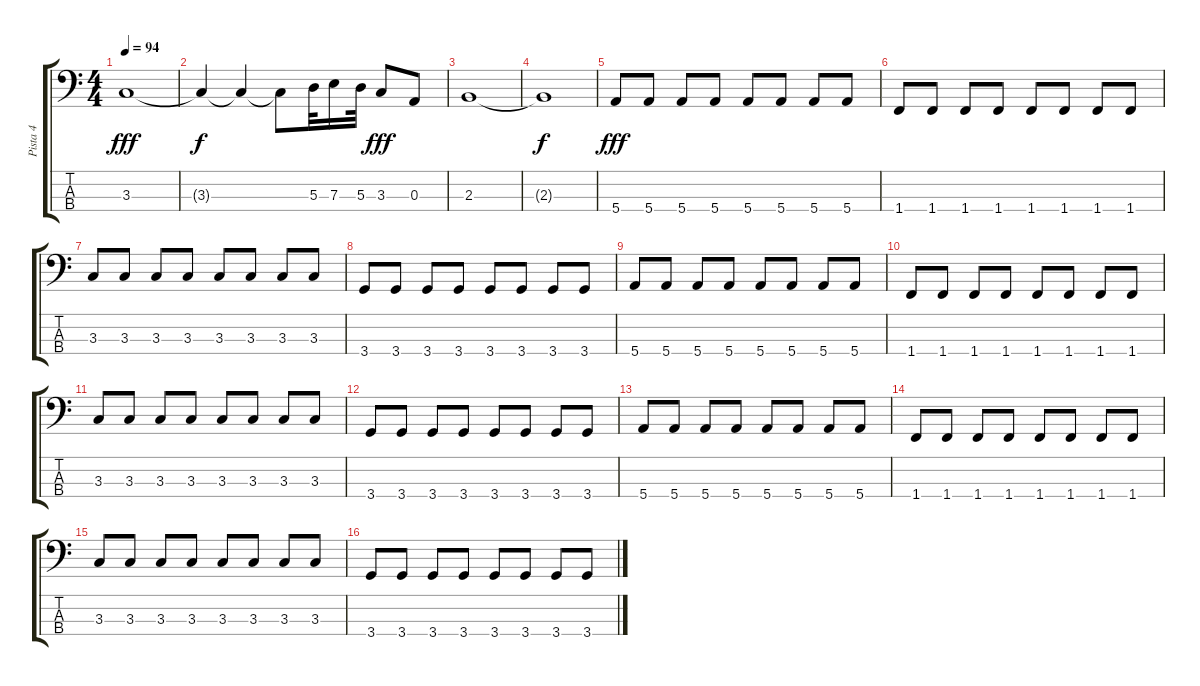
\track ("Pista 4" "Pista 4") {instrument electricbassfinger}
\staff {score tabs}
\tuning (G2 D2 A1 E1) {hide}
\ts (4 4)
\tempo 94
\clef f4
\ks c
3.3.1{dy fff} |
3.3{t}.4{dy f} 3.3{t}.4 3.3{t}.8 5.3.32 7.3.16 5.3.32 3.3.8{dy fff} 0.3.8 |
2.3.1 |
2.3{t}.1{dy f} |
5.4.8{dy fff} 5.4.8 5.4.8 5.4.8 5.4.8 5.4.8 5.4.8 5.4.8 |
1.4.8 1.4.8 1.4.8 1.4.8 1.4.8 1.4.8 1.4.8 1.4.8 |
3.3.8 3.3.8 3.3.8 3.3.8 3.3.8 3.3.8 3.3.8 3.3.8 |
3.4.8 3.4.8 3.4.8 3.4.8 3.4.8 3.4.8 3.4.8 3.4.8 |
5.4.8 5.4.8 5.4.8 5.4.8 5.4.8 5.4.8 5.4.8 5.4.8 |
1.4.8 1.4.8 1.4.8 1.4.8 1.4.8 1.4.8 1.4.8 1.4.8 |
3.3.8 3.3.8 3.3.8 3.3.8 3.3.8 3.3.8 3.3.8 3.3.8 |
3.4.8 3.4.8 3.4.8 3.4.8 3.4.8 3.4.8 3.4.8 3.4.8 |
5.4.8 5.4.8 5.4.8 5.4.8 5.4.8 5.4.8 5.4.8 5.4.8 |
1.4.8 1.4.8 1.4.8 1.4.8 1.4.8 1.4.8 1.4.8 1.4.8 |
3.3.8 3.3.8 3.3.8 3.3.8 3.3.8 3.3.8 3.3.8 3.3.8 |
3.4.8 3.4.8 3.4.8 3.4.8 3.4.8 3.4.8 3.4.8 3.4.8
